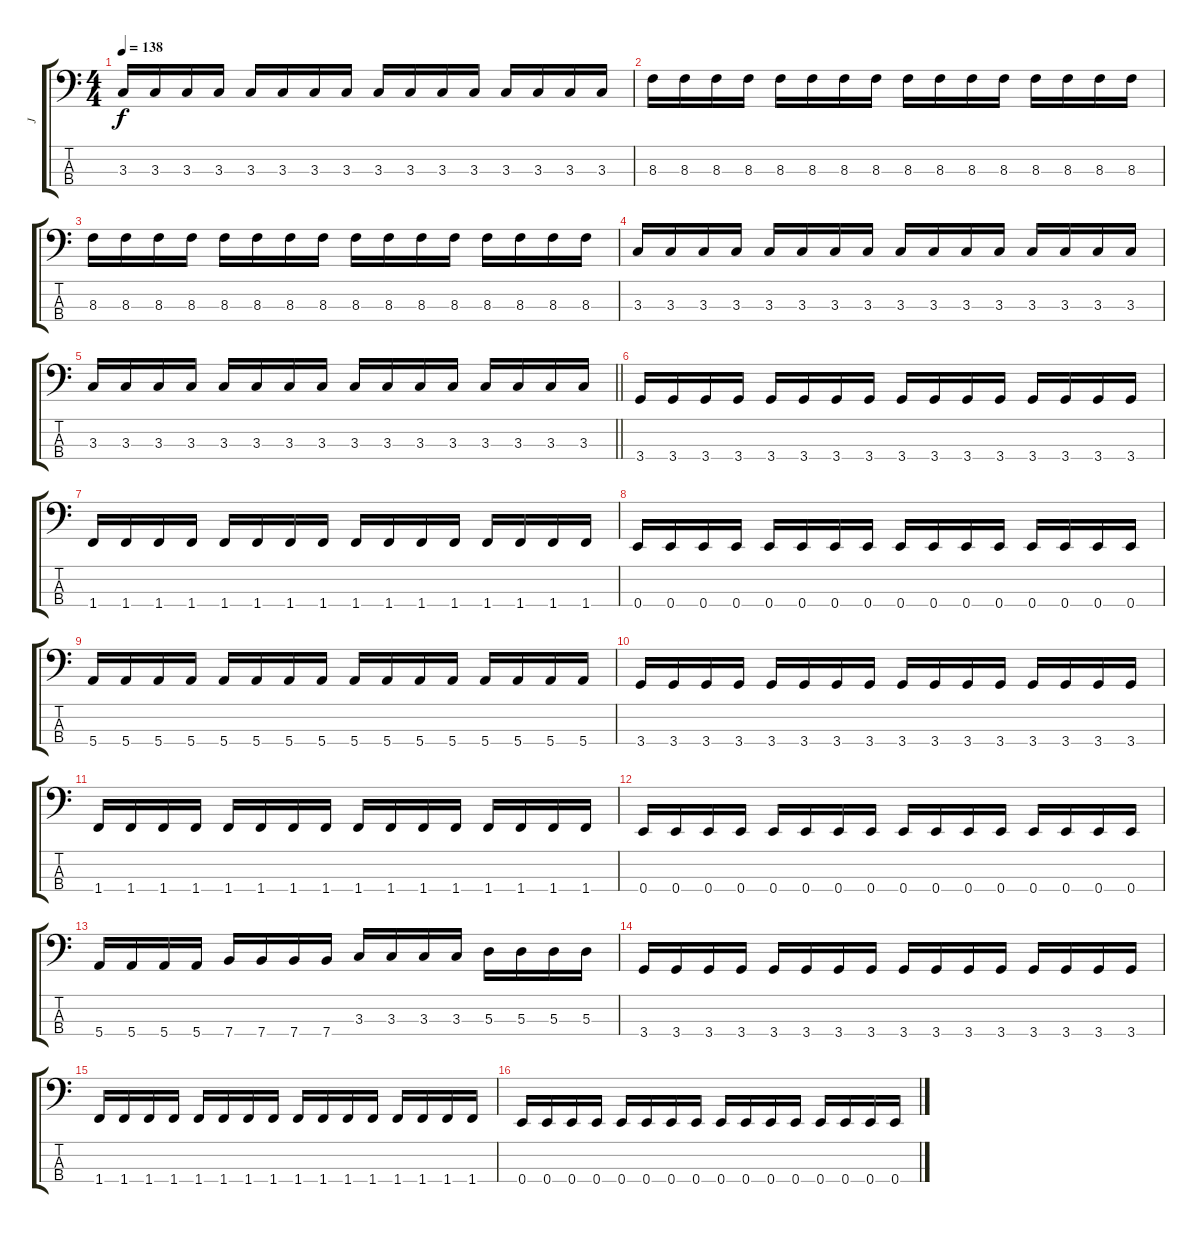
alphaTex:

\track ("     J" "     J") {instrument electricbasspick}
\staff {score tabs}
\tuning (G2 D2 A1 E1) {hide}
\ts (4 4)
\tempo 138
\clef f4
\ks c
3.3.16{dy f} 3.3.16 3.3.16 3.3.16 3.3.16 3.3.16 3.3.16 3.3.16 3.3.16 3.3.16 3.3.16 3.3.16 3.3.16 3.3.16 3.3.16 3.3.16 |
8.3.16 8.3.16 8.3.16 8.3.16 8.3.16 8.3.16 8.3.16 8.3.16 8.3.16 8.3.16 8.3.16 8.3.16 8.3.16 8.3.16 8.3.16 8.3.16 |
8.3.16 8.3.16 8.3.16 8.3.16 8.3.16 8.3.16 8.3.16 8.3.16 8.3.16 8.3.16 8.3.16 8.3.16 8.3.16 8.3.16 8.3.16 8.3.16 |
3.3.16 3.3.16 3.3.16 3.3.16 3.3.16 3.3.16 3.3.16 3.3.16 3.3.16 3.3.16 3.3.16 3.3.16 3.3.16 3.3.16 3.3.16 3.3.16 |
\barLineRight lightlight
3.3.16 3.3.16 3.3.16 3.3.16 3.3.16 3.3.16 3.3.16 3.3.16 3.3.16 3.3.16 3.3.16 3.3.16 3.3.16 3.3.16 3.3.16 3.3.16 |
3.4.16 3.4.16 3.4.16 3.4.16 3.4.16 3.4.16 3.4.16 3.4.16 3.4.16 3.4.16 3.4.16 3.4.16 3.4.16 3.4.16 3.4.16 3.4.16 |
1.4.16 1.4.16 1.4.16 1.4.16 1.4.16 1.4.16 1.4.16 1.4.16 1.4.16 1.4.16 1.4.16 1.4.16 1.4.16 1.4.16 1.4.16 1.4.16 |
0.4.16 0.4.16 0.4.16 0.4.16 0.4.16 0.4.16 0.4.16 0.4.16 0.4.16 0.4.16 0.4.16 0.4.16 0.4.16 0.4.16 0.4.16 0.4.16 |
5.4.16 5.4.16 5.4.16 5.4.16 5.4.16 5.4.16 5.4.16 5.4.16 5.4.16 5.4.16 5.4.16 5.4.16 5.4.16 5.4.16 5.4.16 5.4.16 |
3.4.16 3.4.16 3.4.16 3.4.16 3.4.16 3.4.16 3.4.16 3.4.16 3.4.16 3.4.16 3.4.16 3.4.16 3.4.16 3.4.16 3.4.16 3.4.16 |
1.4.16 1.4.16 1.4.16 1.4.16 1.4.16 1.4.16 1.4.16 1.4.16 1.4.16 1.4.16 1.4.16 1.4.16 1.4.16 1.4.16 1.4.16 1.4.16 |
0.4.16 0.4.16 0.4.16 0.4.16 0.4.16 0.4.16 0.4.16 0.4.16 0.4.16 0.4.16 0.4.16 0.4.16 0.4.16 0.4.16 0.4.16 0.4.16 |
5.4.16 5.4.16 5.4.16 5.4.16 7.4.16 7.4.16 7.4.16 7.4.16 3.3.16 3.3.16 3.3.16 3.3.16 5.3.16 5.3.16 5.3.16 5.3.16 |
3.4.16 3.4.16 3.4.16 3.4.16 3.4.16 3.4.16 3.4.16 3.4.16 3.4.16 3.4.16 3.4.16 3.4.16 3.4.16 3.4.16 3.4.16 3.4.16 |
1.4.16 1.4.16 1.4.16 1.4.16 1.4.16 1.4.16 1.4.16 1.4.16 1.4.16 1.4.16 1.4.16 1.4.16 1.4.16 1.4.16 1.4.16 1.4.16 |
0.4.16 0.4.16 0.4.16 0.4.16 0.4.16 0.4.16 0.4.16 0.4.16 0.4.16 0.4.16 0.4.16 0.4.16 0.4.16 0.4.16 0.4.16 0.4.16
